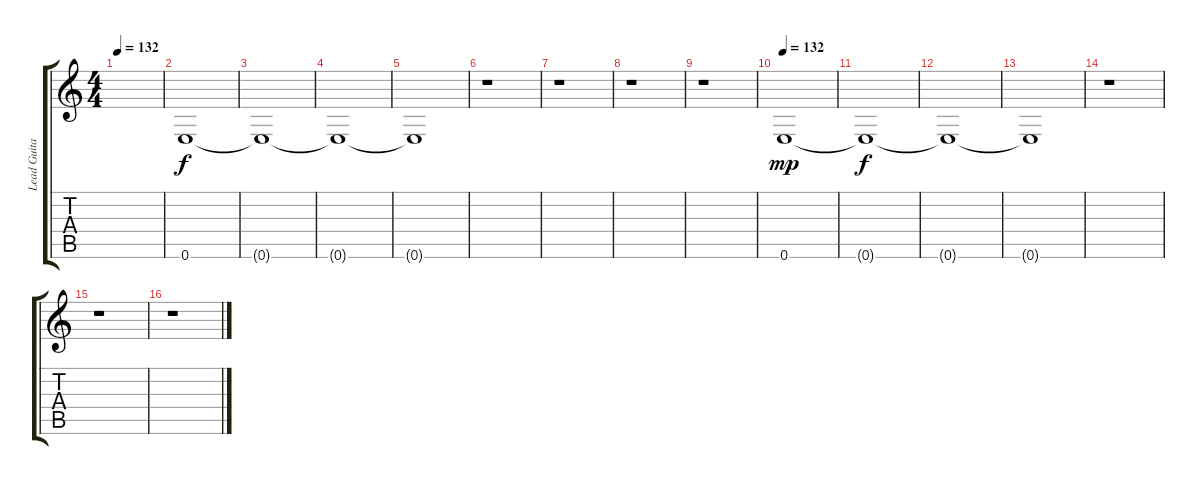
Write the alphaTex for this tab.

\track ("Lead Guitar" "Lead Guita") {instrument overdrivenguitar}
\staff {score tabs}
\tuning (E4 B3 G3 D3 A2 E2) {hide}
\ts (4 4)
\tempo 132
\clef g2
\ks c
|
0.6.1{instrument synthbass2} |
0.6{t}.1{dy f} |
0.6{t}.1 |
0.6{t}.1 |
r.1 |
r.1 |
r.1 |
r.1 |
\tempo 132
0.6.1{dy mp instrument synthbass2} |
0.6{t}.1{dy f} |
0.6{t}.1 |
0.6{t}.1 |
r.1{instrument overdrivenguitar} |
r.1 |
r.1
